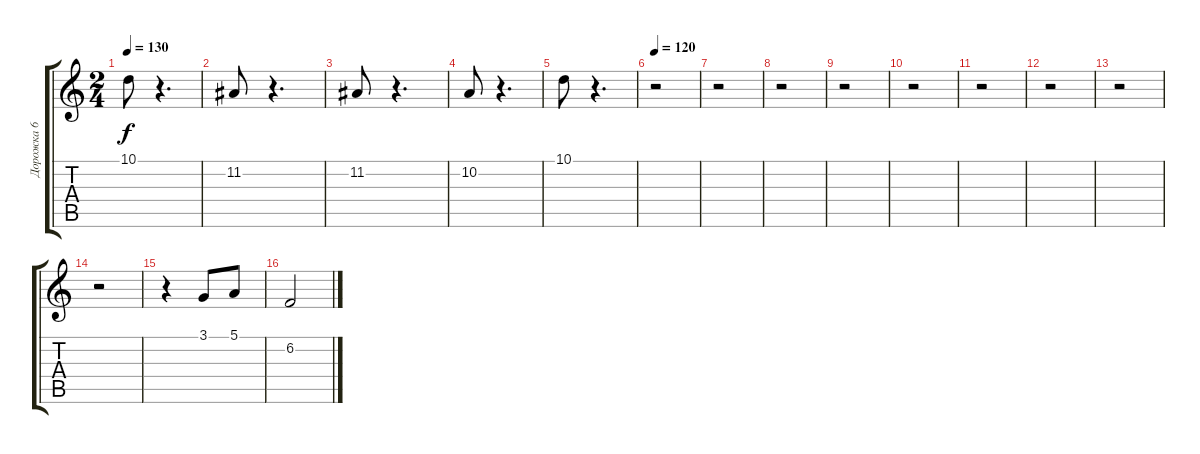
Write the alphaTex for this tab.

\track ("Дорожка 6" "Дорожка 6") {instrument lead3calliope}
\staff {score tabs}
\tuning (E4 B3 G3 D3 A2 E2) {hide}
\ts (2 4)
\tempo 130
\clef g2
\ks c
10.1.8{dy f} r.4{d} |
11.2.8 r.4{d} |
11.2.8 r.4{d} |
10.2.8 r.4{d} |
10.1.8 r.4{d} |
\tempo 120
r.2 |
r.2 |
r.2 |
r.2 |
r.2 |
r.2 |
r.2 |
r.2 |
r.2 |
r.4 3.1.8 5.1.8 |
6.2.2
